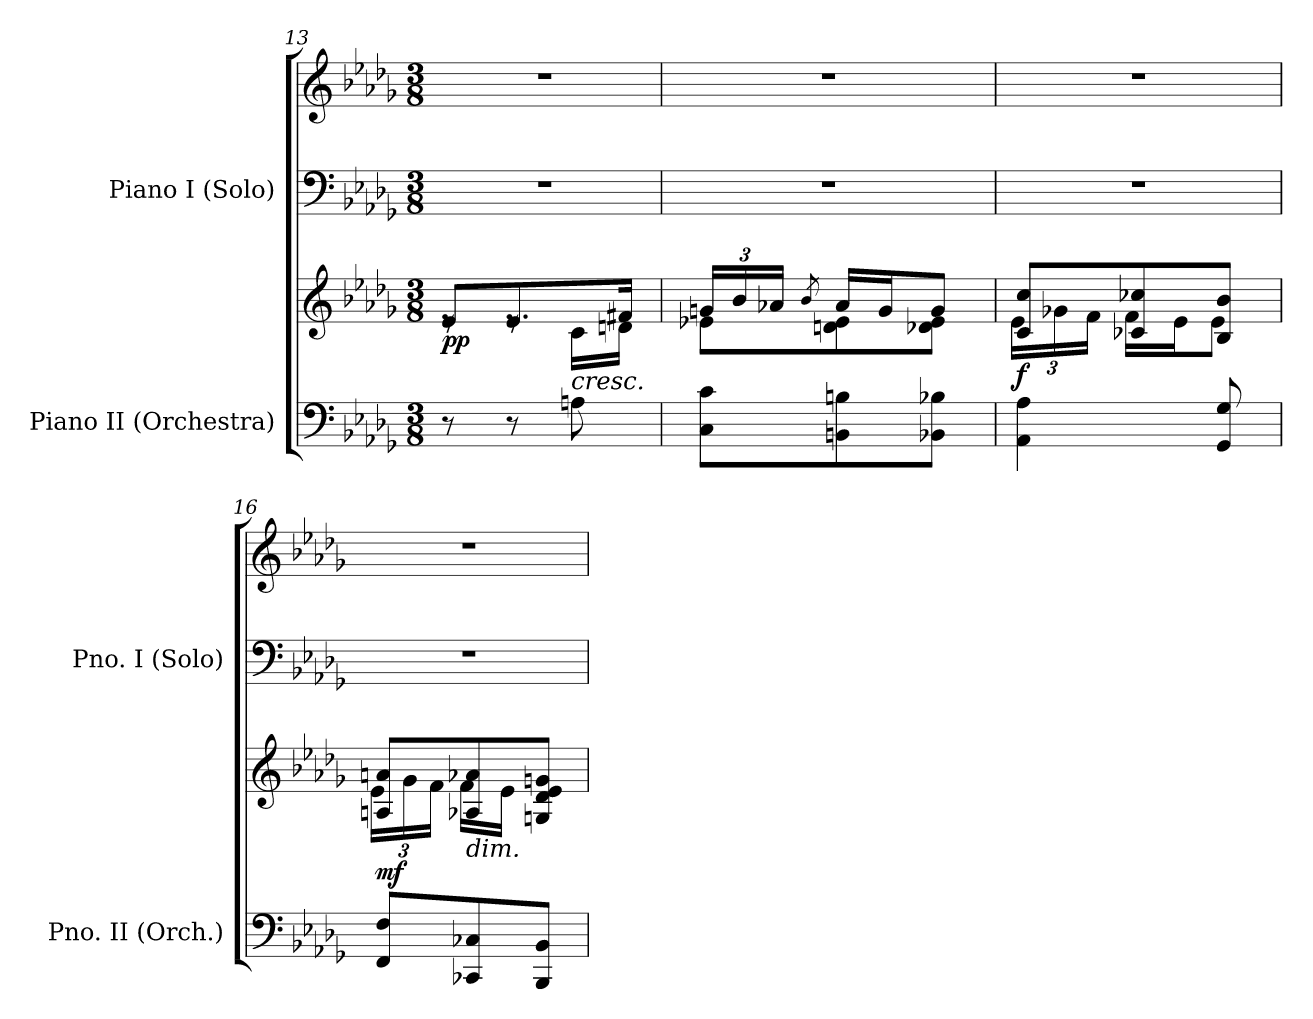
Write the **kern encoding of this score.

**kern	**kern	**dynam	**kern	**kern
*part2	*part2	*part2	*part1	*part1
*staff4	*staff3	*staff3/4	*staff2	*staff1
*I"Piano II (Orchestra)	*	*	*I"Piano I (Solo)	*
*I'Pno. II (Orch.)	*	*	*I'Pno. I (Solo)	*
*clefF4	*clefG2	*	*clefF4	*clefG2
*k[b-e-a-d-g-]	*k[b-e-a-d-g-]	*	*k[b-e-a-d-g-]	*k[b-e-a-d-g-]
*M3/8	*M3/8	*	*M3/8	*M3/8
*MM26	*MM26	*	*MM26	*MM26
=13	=13	=13	=13	=13
*	*^	*	*	*
!	!	!	!LO:DY:b	!	!
8r	8e-/L	8re	pp	4.r	4.r
8r	8.e-/	8re	.	.	.
!	!	!LO:TX:b:i:t=cresc.	!	!	!
8An\	.	16c\LL	.	.	.
.	16f#X/Jk	16dn\JJ	.	.	.
=14	=14	=14	=14	=14	=14
*	*Xbrackettup	*	*	*	*
8C\ 8c\L	24gn/LL	8e-X\L	.	4.r	4.r
.	24b-/	.	.	.	.
.	24a-X/JJ	.	.	.	.
.	8qb-/	.	.	.	.
8BBn\ 8Bn\	16a-/LL	8dn\ 8e-\	.	.	.
.	16g/J	.	.	.	.
8BB-X\ 8B-X\J	8g/J	8d-X\ 8e-\J	.	.	.
!!LO:LB:g=z
=15	=15	=15	=15	=15	=15
!	!	!	!LO:DY:b	!	!
4AA-\ 4A-\	8c/ 8cc/L	24e-\LL	f	4.r	4.r
.	.	24g-X\	.	.	.
.	.	24f\JJ	.	.	.
.	8c-X/ 8cc-X/	16f\LL	.	.	.
.	.	16e-\J	.	.	.
8GG-/ 8G-/	8B-/ 8b-/J	8e-\J	.	.	.
=16	=16	=16	=16	=16	=16
!	!	!	!LO:DY:b	!	!
8FF/ 8F/L	8An/ 8an/L	24e-\LL	mf	4.r	4.r
.	.	24g-\	.	.	.
.	.	24f\JJ	.	.	.
!	!LO:TX:b:i:t=dim.	!	!	!	!
8CC-X/ 8C-X/	8A-X/ 8a-X/	16f\LL	.	.	.
.	.	16e-\JJ	.	.	.
8BBB-/ 8BB-/J	8Gn/ 8d-/ 8e-/ 8gn/J	8rFyy	.	.	.
*	*v	*v	*	*	*
=	=	=	=	=
*-	*-	*-	*-	*-
